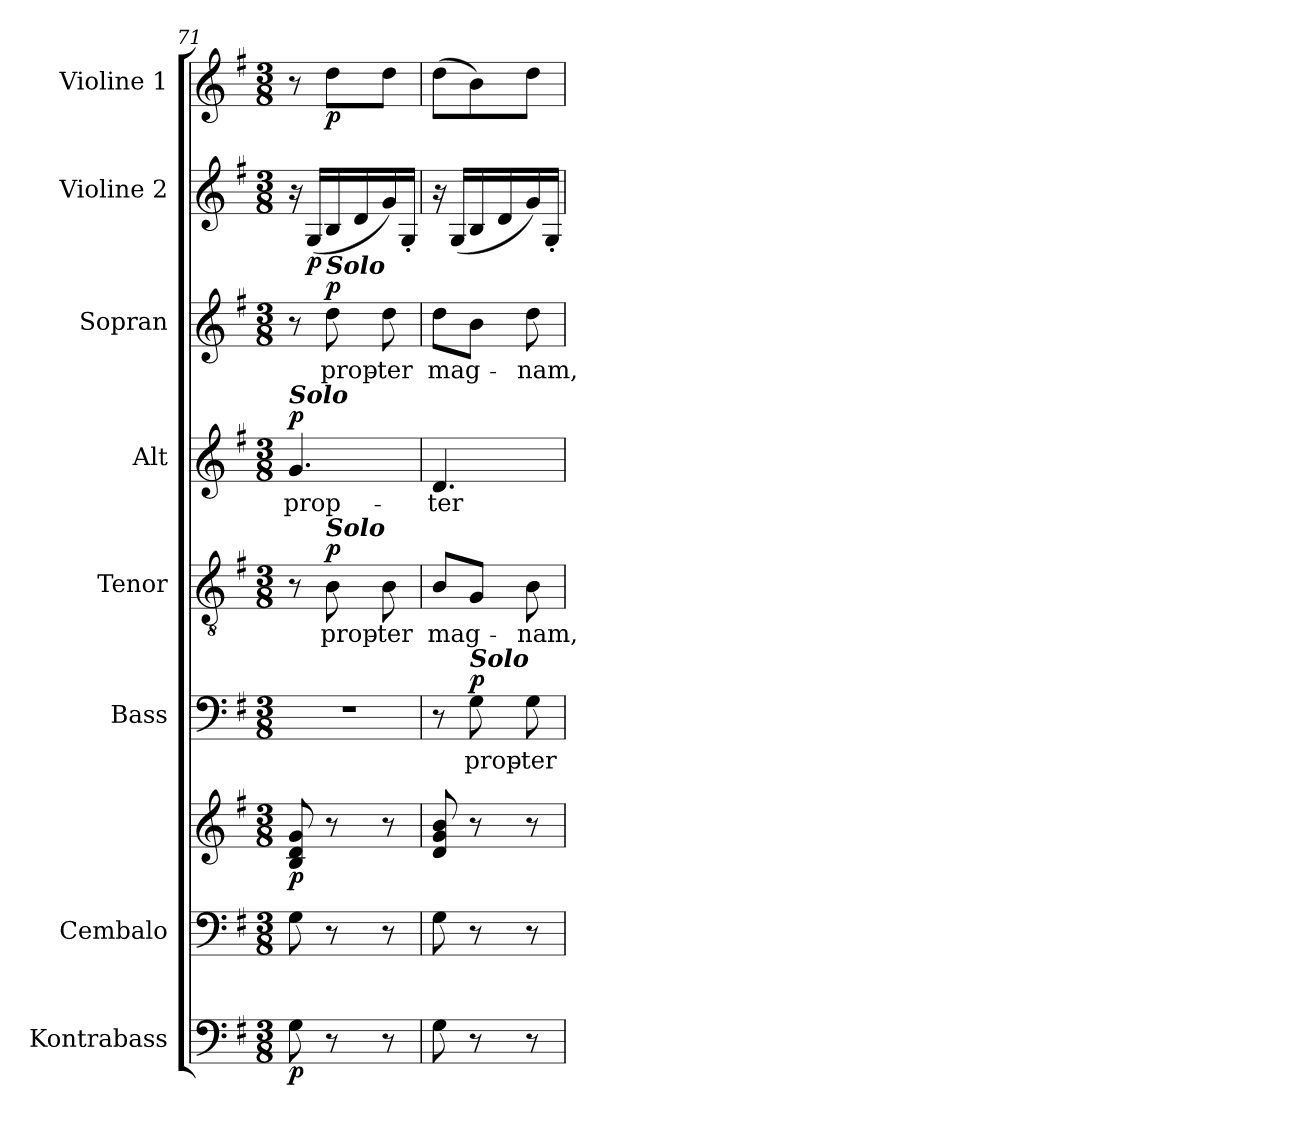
**kern	**dynam	**kern	**kern	**dynam	**kern	**text	**dynam	**kern	**text	**dynam	**kern	**text	**dynam	**kern	**text	**dynam	**kern	**dynam	**kern	**dynam
*part8	*part8	*part7	*part7	*part7	*part6	*part6	*part6	*part5	*part5	*part5	*part4	*part4	*part4	*part3	*part3	*part3	*part2	*part2	*part1	*part1
*staff9	*staff9	*staff8	*staff7	*staff7/8	*staff6	*staff6	*staff6	*staff5	*staff5	*staff5	*staff4	*staff4	*staff4	*staff3	*staff3	*staff3	*staff2	*staff2	*staff1	*staff1
*I"Kontrabass	*	*I"Cembalo	*	*	*I"Bass	*	*	*I"Tenor	*	*	*I"Alt	*	*	*I"Sopran	*	*	*I"Violine 2	*	*I"Violine 1	*
*I'Kb.	*	*I'Cemb.	*	*	*I'B.	*	*	*I'T.	*	*	*I'A.	*	*	*I'S.	*	*	*I'Vl. 2	*	*I'Vl. 1	*
*clefF4	*	*clefF4	*clefG2	*	*clefF4	*	*	*clefGv2	*	*	*clefG2	*	*	*clefG2	*	*	*clefG2	*	*clefG2	*
*ITrd7c12	*	*	*	*	*	*	*	*	*	*	*	*	*	*	*	*	*	*	*	*
*k[f#]	*	*k[f#]	*k[f#]	*	*k[f#]	*	*	*k[f#]	*	*	*k[f#]	*	*	*k[f#]	*	*	*k[f#]	*	*k[f#]	*
*G:	*	*G:	*G:	*	*G:	*	*	*G:	*	*	*G:	*	*	*G:	*	*	*G:	*	*G:	*
*M3/8	*	*M3/8	*M3/8	*	*M3/8	*	*	*M3/8	*	*	*M3/8	*	*	*M3/8	*	*	*M3/8	*	*M3/8	*
=71	=71	=71	=71	=71	=71	=71	=71	=71	=71	=71	=71	=71	=71	=71	=71	=71	=71	=71	=71	=71
!	!	!	!	!	!	!	!	!	!	!	!LO:TX:a:Bi:t=Solo	!	!	!	!	!	!	!	!	!
!	!LO:DY:b	!	!	!LO:DY:b	!	!	!	!	!	!	!	!LO:LY:b	!LO:DY:a	!	!	!	!	!	!	!
8GG\	p	8G\	8B/ 8d/ 8g/	p	4.r	.	.	8r	.	.	4.g/	prop-	p	8r	.	.	16r	.	8r	.
!	!	!	!	!	!	!	!	!	!	!	!	!	!	!	!	!	!	!LO:DY:b	!	!
.	.	.	.	.	.	.	.	.	.	.	.	.	.	.	.	.	(<16G/LL	p	.	.
!	!	!	!	!	!	!	!	!	!	!	!	!	!	!LO:TX:a:Bi:t=Solo	!	!	!	!	!	!
!	!	!	!	!	!	!	!	!LO:TX:a:Bi:t=Solo	!	!	!	!	!	!	!	!	!	!	!	!
!	!	!	!	!	!	!	!	!	!LO:LY:b	!LO:DY:a	!	!	!	!	!LO:LY:b	!LO:DY:a	!	!	!	!LO:DY:b
8r	.	8r	8r	.	.	.	.	8B\	prop-	p	.	.	.	8dd\	prop-	p	16B/	.	8dd\L	p
.	.	.	.	.	.	.	.	.	.	.	.	.	.	.	.	.	16d/	.	.	.
!	!	!	!	!	!	!	!	!	!LO:LY:b	!	!	!	!	!	!LO:LY:b	!	!	!	!	!
8r	.	8r	8r	.	.	.	.	8B\	-ter	.	.	.	.	8dd\	-ter	.	16g/)	.	8dd\J	.
.	.	.	.	.	.	.	.	.	.	.	.	.	.	.	.	.	16G'</JJ	.	.	.
!!LO:PB:g=z
=72	=72	=72	=72	=72	=72	=72	=72	=72	=72	=72	=72	=72	=72	=72	=72	=72	=72	=72	=72	=72
!	!	!	!	!	!	!	!	!	!LO:LY:b	!	!	!LO:LY:b	!	!	!LO:LY:b	!	!	!	!	!
8GG\	.	8G\	8d/ 8g/ 8b/	.	8r	.	.	8B/L	mag-	.	4.d/	-ter	.	8dd\L	mag-	.	16r	.	(>8dd\L	.
.	.	.	.	.	.	.	.	.	.	.	.	.	.	.	.	.	(<16G/LL	.	.	.
!	!	!	!	!	!LO:TX:a:Bi:t=Solo	!	!	!	!	!	!	!	!	!	!	!	!	!	!	!
!	!	!	!	!	!	!LO:LY:b	!LO:DY:a	!	!	!	!	!	!	!	!	!	!	!	!	!
8r	.	8r	8r	.	8G\	prop-	p	8G/J	.	.	.	.	.	8b\J	.	.	16B/	.	8b\)	.
.	.	.	.	.	.	.	.	.	.	.	.	.	.	.	.	.	16d/	.	.	.
!	!	!	!	!	!	!LO:LY:b	!	!	!LO:LY:b	!	!	!	!	!	!LO:LY:b	!	!	!	!	!
8r	.	8r	8r	.	8G\	-ter	.	8B\	-nam,	.	.	.	.	8dd\	-nam,	.	16g/)	.	8dd\J	.
.	.	.	.	.	.	.	.	.	.	.	.	.	.	.	.	.	16G'</JJ	.	.	.
=	=	=	=	=	=	=	=	=	=	=	=	=	=	=	=	=	=	=	=	=
*-	*-	*-	*-	*-	*-	*-	*-	*-	*-	*-	*-	*-	*-	*-	*-	*-	*-	*-	*-	*-
